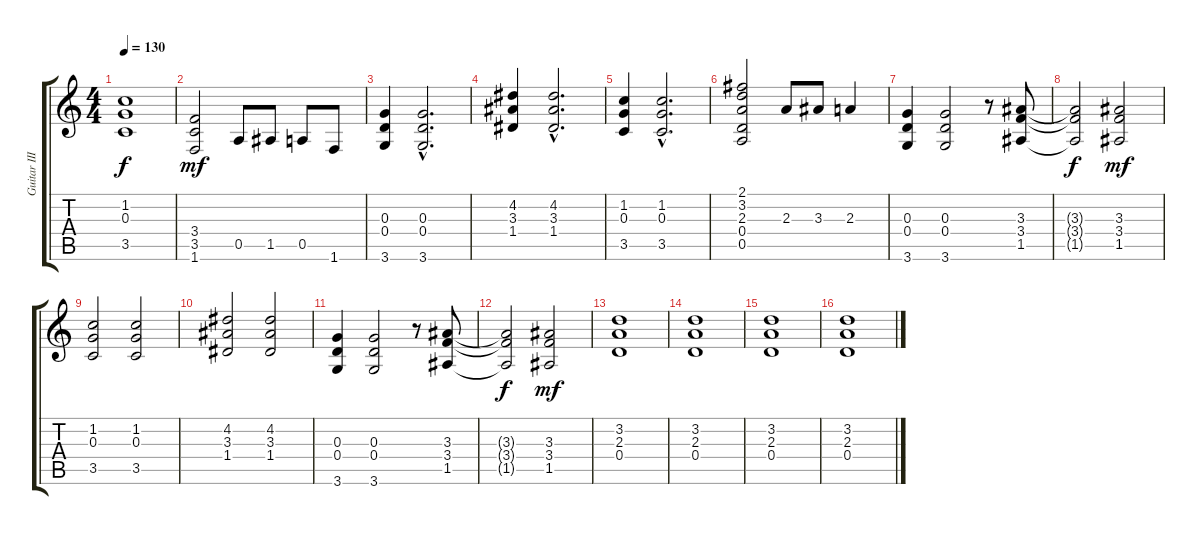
\track ("Guitar III" "Guitar III") {instrument distortionguitar}
\staff {score tabs}
\tuning (E4 B3 G3 D3 A2 E2) {hide}
\ts (4 4)
\tempo 130
\clef g2
\ks c
(1.2{t} 0.3{t} 3.5{t}).1{dy f} |
(3.4 3.5 1.6).2{dy mf} 0.5.8 1.5.8 0.5.8 1.6.8 |
(0.3 0.4 3.6).4 (0.3{hac} 0.4{hac} 3.6{hac}).2{d} |
(4.2 3.3 1.4).4 (4.2{hac} 3.3{hac} 1.4{hac}).2{d} |
(1.2 0.3 3.5).4 (1.2{hac} 0.3{hac} 3.5{hac}).2{d} |
(2.1 3.2 2.3 0.4 0.5).2 2.3.8 3.3.8 2.3.4 |
(0.3 0.4 3.6).4 (0.3 0.4 3.6).2 r.8 (3.3 3.4 1.5).8 |
(3.3{t} 3.4{t} 1.5{t}).2{dy f} (3.3 3.4 1.5).2{dy mf} |
(1.2 0.3 3.5).2 (1.2 0.3 3.5).2 |
(4.2 3.3 1.4).2 (4.2 3.3 1.4).2 |
(0.3 0.4 3.6).4 (0.3 0.4 3.6).2 r.8 (3.3 3.4 1.5).8 |
(3.3{t} 3.4{t} 1.5{t}).2{dy f} (3.3 3.4 1.5).2{dy mf} |
(3.2 2.3 0.4).1 |
(3.2 2.3 0.4).1 |
(3.2 2.3 0.4).1 |
(3.2 2.3 0.4).1
